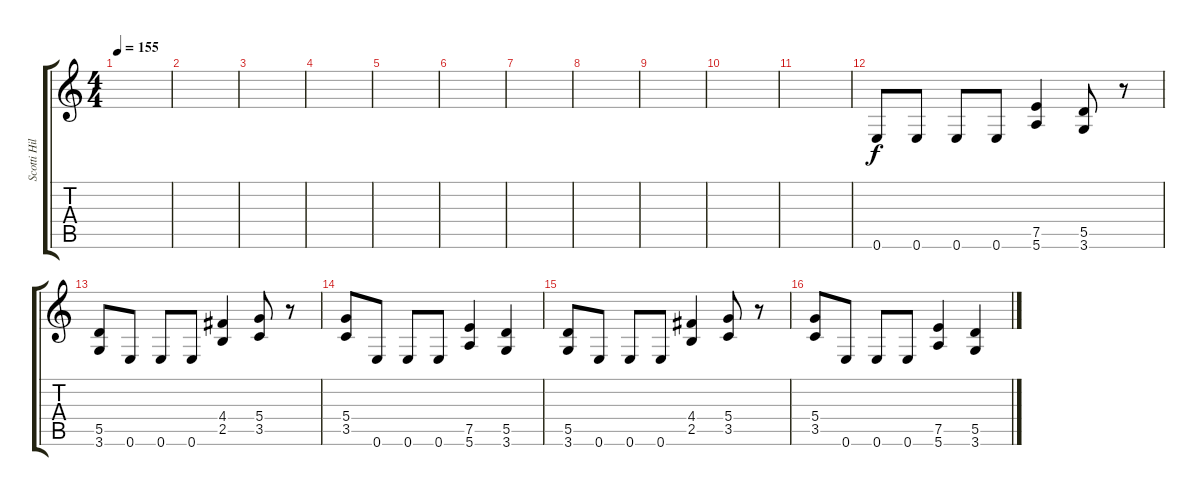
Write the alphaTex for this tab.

\track ("Scotti Hill" "Scotti Hil") {instrument distortionguitar}
\staff {score tabs}
\tuning (E4 B3 G3 D3 A2 E2) {hide}
\ts (4 4)
\tempo 155
\clef g2
\ks c
|
|
|
|
|
|
|
|
|
|
|
0.6.8 0.6.8 0.6.8 0.6.8 (7.5 5.6).4 (5.5 3.6).8 r.8 |
(5.5 3.6).8 0.6.8 0.6.8 0.6.8 (4.4 2.5).4 (5.4 3.5).8 r.8 |
(5.4 3.5).8 0.6.8 0.6.8 0.6.8 (7.5 5.6).4 (5.5 3.6).4 |
(5.5 3.6).8 0.6.8 0.6.8 0.6.8 (4.4 2.5).4 (5.4 3.5).8 r.8 |
(5.4 3.5).8 0.6.8 0.6.8 0.6.8 (7.5 5.6).4 (5.5 3.6).4
